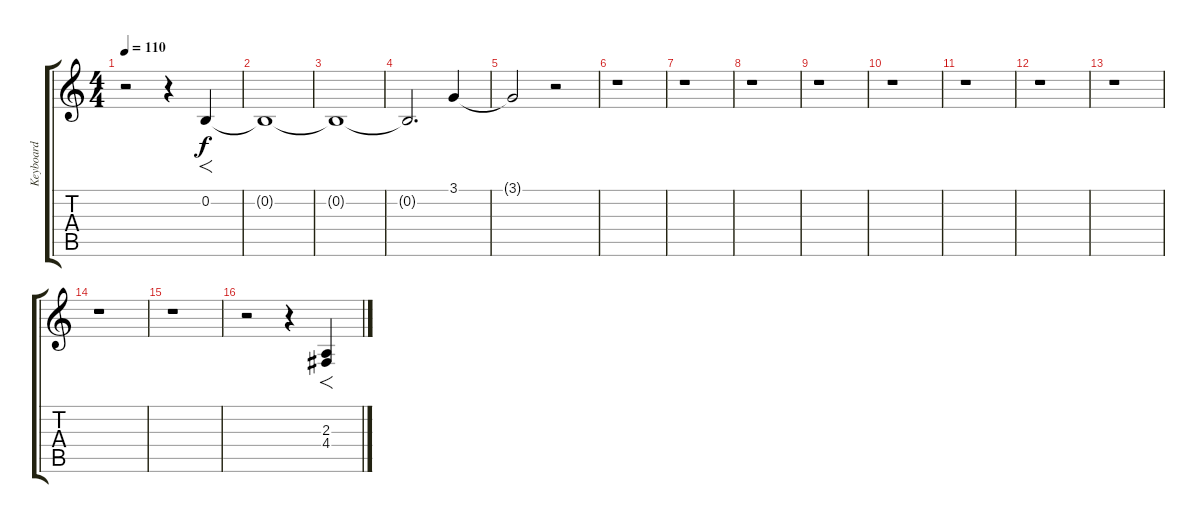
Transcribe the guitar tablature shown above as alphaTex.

\track ("Keyboard" "Keyboard") {instrument pad8sweep}
\staff {score tabs}
\tuning (E4 B3 G3 D3 A2 E2) {hide}
\ts (4 4)
\tempo 110
\clef g2
\ks c
r.2{dy f} r.4 0.2.4{f} |
0.2{t}.1 |
0.2{t}.1 |
0.2{t}.2{d} 3.1.4 |
3.1{t}.2 r.2 |
r.1 |
r.1 |
r.1 |
r.1 |
r.1 |
r.1 |
r.1 |
r.1 |
r.1 |
r.1 |
r.2 r.4 (2.3 4.4).4{f}
